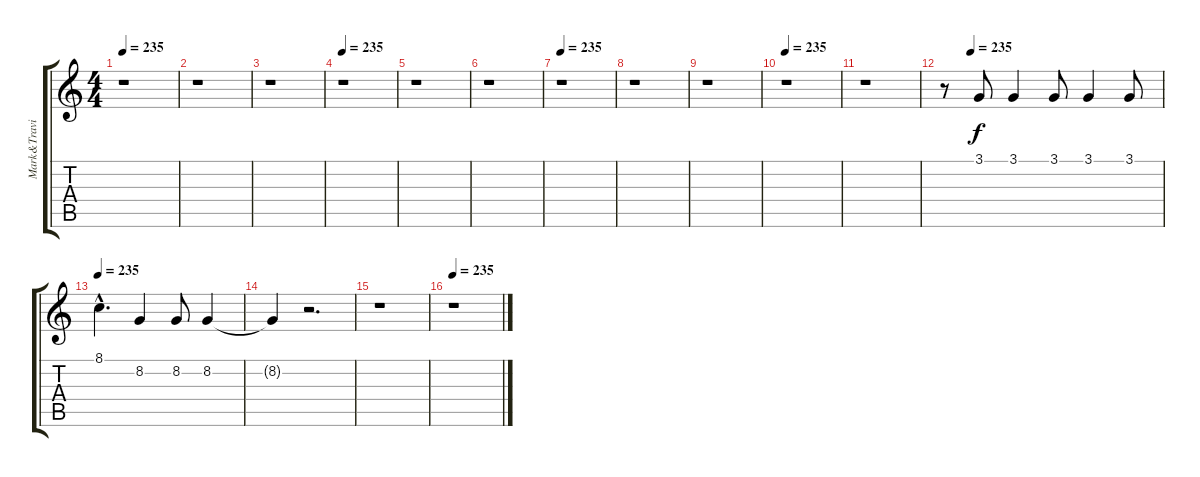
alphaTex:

\track ("Mark&Travis - vocal chorus" "Mark&Travi") {instrument lead6voice}
\staff {score tabs}
\tuning (E4 B3 G3 D3 A2 E2) {hide}
\ts (4 4)
\tempo 235
\clef g2
\ks c
r.1{dy f instrument lead6voice} |
r.1 |
r.1 |
\tempo 235
r.1 |
r.1 |
r.1 |
\tempo 235
r.1 |
r.1 |
r.1 |
\tempo 235
r.1 |
r.1 |
\tempo (235 0.125)
r.8 3.1.8 3.1.4 3.1.8 3.1.4 3.1.8 |
\tempo 235
8.1{hac}.4{d} 8.2.4 8.2.8 8.2.4 |
8.2{t}.4 r.2{d} |
r.1 |
\tempo 235
r.1
